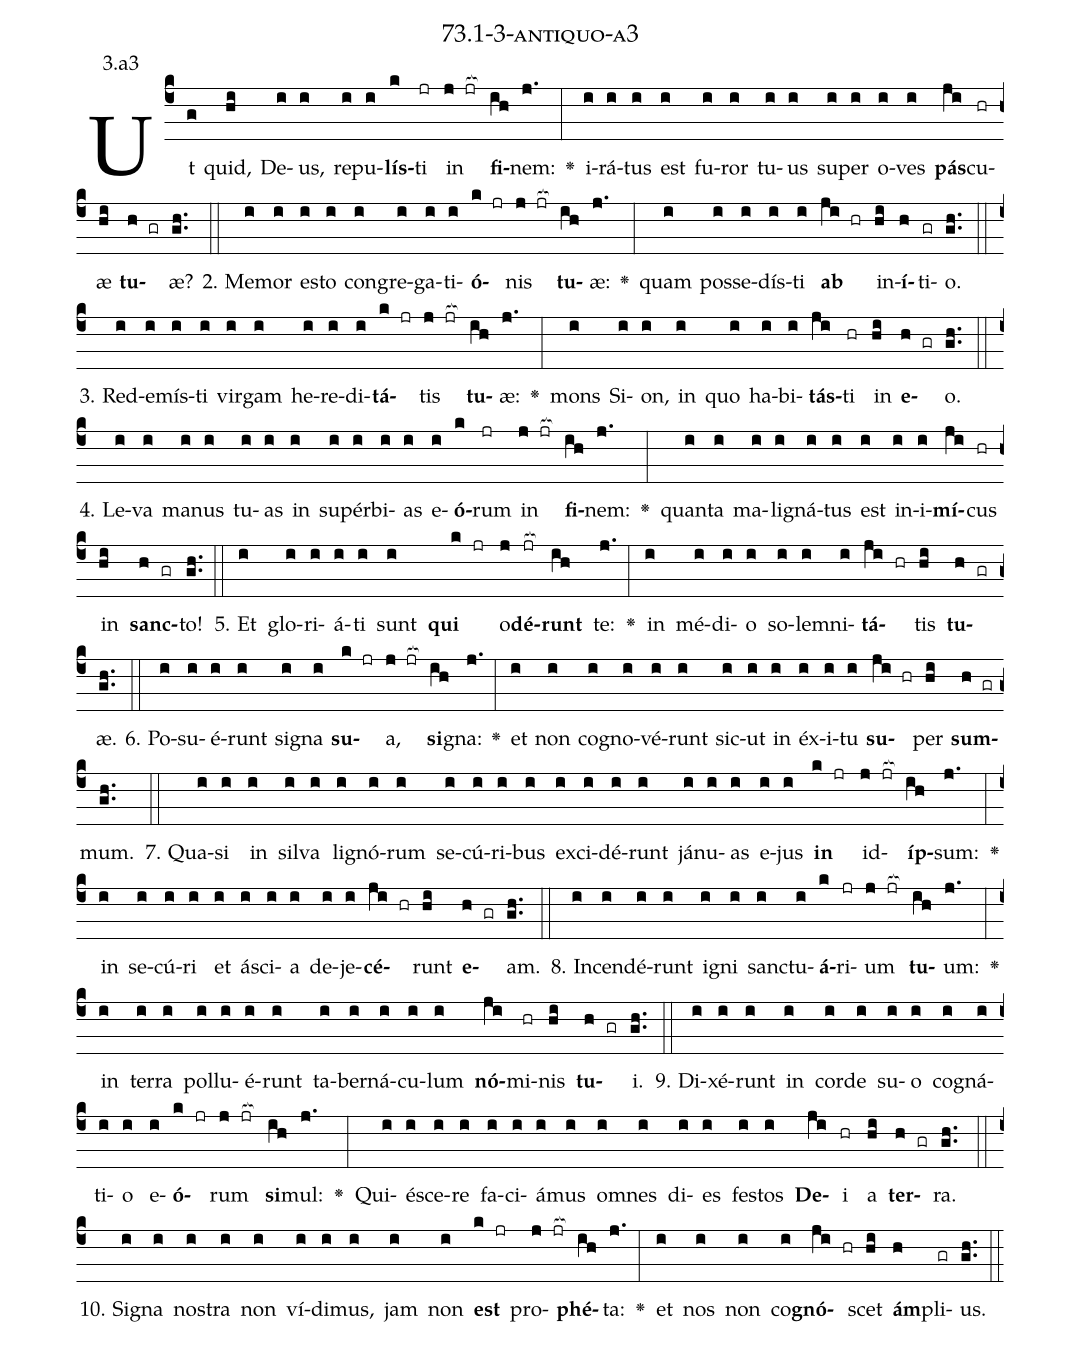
name: 73.1-3-antiquo-a3;
annotation: 3.a3;
%%
(c4)Ut(g) quid,(hi) De(i)us,(i) re(i)pu(i)<b>lís</b>(k)ti(jr) in(j jr[ocb:1{]) <b>fi</b>(ih[ocb:0}])nem:(j.) <v>\greheightstar</v>(:) i(i)rá(i)tus(i) est(i) fu(i)ror(i) tu(i)us(i) su(i)per(i) o(i)ves(i) <b>pás</b>(ji)cu(hr)æ(hi) <b>tu</b>(h gr)æ?(gh..) (::)
2. Me(i)mor(i) es(i)to(i) con(i)gre(i)ga(i)ti(i)<b>ó</b>(k jr)nis(j jr[ocb:1{]) <b>tu</b>(ih[ocb:0}])æ:(j.) <v>\greheightstar</v>(:) quam(i) pos(i)se(i)dís(i)ti(i) <b>ab</b>(ji hr) in(hi)<b>í</b>(h)ti(gr)o.(gh..) (::)
3. Red(i)e(i)mís(i)ti(i) vir(i)gam(i) he(i)re(i)di(i)<b>tá</b>(k jr)tis(j jr[ocb:1{]) <b>tu</b>(ih[ocb:0}])æ:(j.) <v>\greheightstar</v>(:) mons(i) Si(i)on,(i) in(i) quo(i) ha(i)bi(i)<b>tás</b>(ji)ti(hr) in(hi) <b>e</b>(h gr)o.(gh..) (::)
4. Le(i)va(i) ma(i)nus(i) tu(i)as(i) in(i) su(i)pér(i)bi(i)as(i) e(i)<b>ó</b>(k)rum(jr) in(j jr[ocb:1{]) <b>fi</b>(ih[ocb:0}])nem:(j.) <v>\greheightstar</v>(:) quan(i)ta(i) ma(i)li(i)gná(i)tus(i) est(i) in(i)i(i)<b>mí</b>(ji)cus(hr) in(hi) <b>sanc</b>(h gr)to!(gh..) (::)
5. Et(i) glo(i)ri(i)á(i)ti(i) sunt(i) <b>qui</b>(k jr) o(j)<b>dé</b>(jr[ocb:1{])<b>runt</b>(ih[ocb:0}]) te:(j.) <v>\greheightstar</v>(:) in(i) mé(i)di(i)o(i) so(i)lem(i)ni(i)<b>tá</b>(ji hr)tis(hi) <b>tu</b>(h gr)æ.(gh..) (::)
6. Po(i)su(i)é(i)runt(i) si(i)gna(i) <b>su</b>(k jr)a,(j jr[ocb:1{]) <b>si</b>(ih[ocb:0}])gna:(j.) <v>\greheightstar</v>(:) et(i) non(i) co(i)gno(i)vé(i)runt(i) sic(i)ut(i) in(i) éx(i)i(i)tu(i) <b>su</b>(ji hr)per(hi) <b>sum</b>(h gr)mum.(gh..) (::)
7. Qua(i)si(i) in(i) sil(i)va(i) li(i)gnó(i)rum(i) se(i)cú(i)ri(i)bus(i) ex(i)ci(i)dé(i)runt(i) já(i)nu(i)as(i) e(i)jus(i) <b>in</b>(k jr) id(j jr[ocb:1{])<b>íp</b>(ih[ocb:0}])sum:(j.) <v>\greheightstar</v>(:) in(i) se(i)cú(i)ri(i) et(i) á(i)sci(i)a(i) de(i)je(i)<b>cé</b>(ji hr)runt(hi) <b>e</b>(h gr)am.(gh..) (::)
8. In(i)cen(i)dé(i)runt(i) i(i)gni(i) sanc(i)tu(i)<b>á</b>(k)ri(jr)um(j jr[ocb:1{]) <b>tu</b>(ih[ocb:0}])um:(j.) <v>\greheightstar</v>(:) in(i) ter(i)ra(i) pol(i)lu(i)é(i)runt(i) ta(i)ber(i)ná(i)cu(i)lum(i) <b>nó</b>(ji)mi(hr)nis(hi) <b>tu</b>(h gr)i.(gh..) (::)
9. Di(i)xé(i)runt(i) in(i) cor(i)de(i) su(i)o(i) co(i)gná(i)ti(i)o(i) e(i)<b>ó</b>(k jr)rum(j jr[ocb:1{]) <b>si</b>(ih[ocb:0}])mul:(j.) <v>\greheightstar</v>(:) Qui(i)é(i)sce(i)re(i) fa(i)ci(i)á(i)mus(i) om(i)nes(i) di(i)es(i) fes(i)tos(i) <b>De</b>(ji)i(hr) a(hi) <b>ter</b>(h gr)ra.(gh..) (::)
10. Si(i)gna(i) nos(i)tra(i) non(i) ví(i)di(i)mus,(i) jam(i) non(i) <b>est</b>(k jr) pro(j jr[ocb:1{])<b>phé</b>(ih[ocb:0}])ta:(j.) <v>\greheightstar</v>(:) et(i) nos(i) non(i) co(i)<b>gnó</b>(ji hr)scet(hi) <b>ám</b>(h)pli(gr)us.(gh..) (::)
